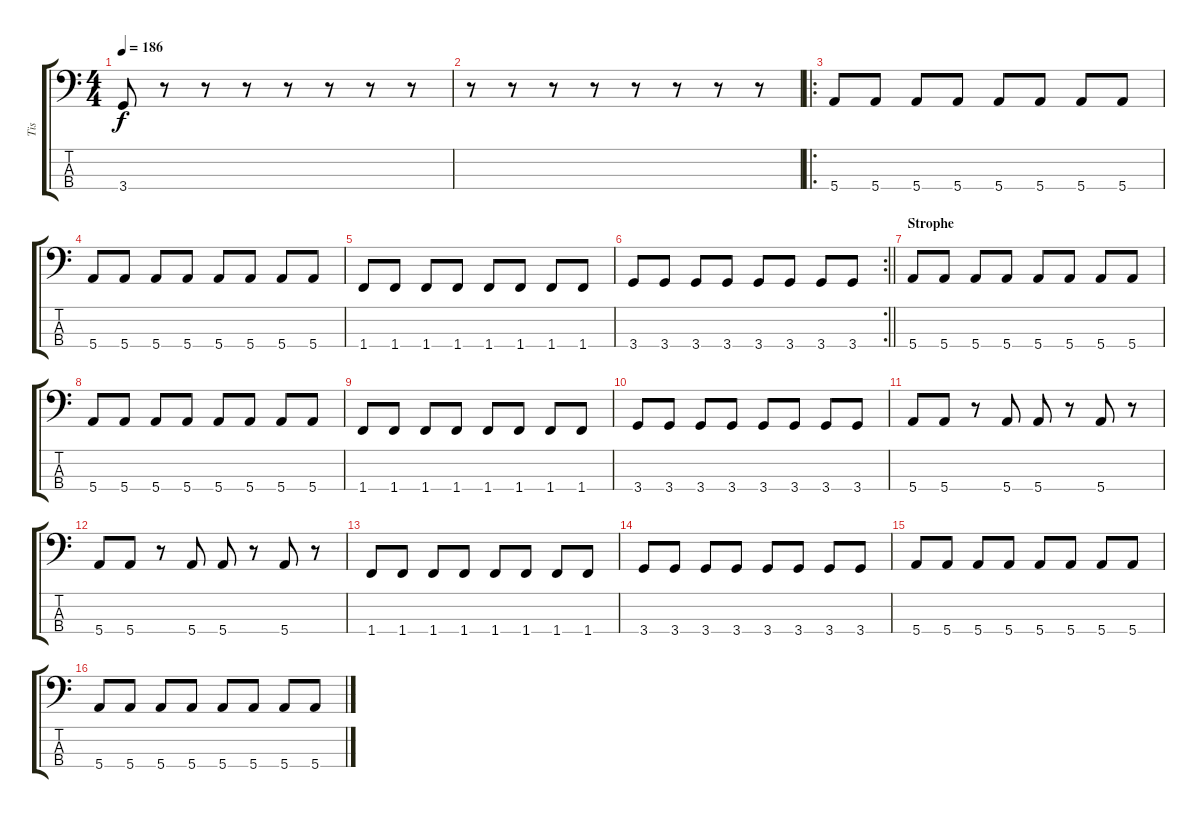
\track ("Tis" "Tis") {instrument electricbassfinger}
\staff {score tabs}
\tuning (G2 D2 A1 E1) {hide}
\ts (4 4)
\tempo 186
\clef f4
\ks c
3.4.8{dy f} r.8 r.8 r.8 r.8 r.8 r.8 r.8 |
r.8 r.8 r.8 r.8 r.8 r.8 r.8 r.8 |
\ro
5.4.8 5.4.8 5.4.8 5.4.8 5.4.8 5.4.8 5.4.8 5.4.8 |
5.4.8 5.4.8 5.4.8 5.4.8 5.4.8 5.4.8 5.4.8 5.4.8 |
1.4.8 1.4.8 1.4.8 1.4.8 1.4.8 1.4.8 1.4.8 1.4.8 |
\rc 2
\barLineRight lightlight
3.4.8 3.4.8 3.4.8 3.4.8 3.4.8 3.4.8 3.4.8 3.4.8 |
\section ("" "Strophe")
5.4.8 5.4.8 5.4.8 5.4.8 5.4.8 5.4.8 5.4.8 5.4.8 |
5.4.8 5.4.8 5.4.8 5.4.8 5.4.8 5.4.8 5.4.8 5.4.8 |
1.4.8 1.4.8 1.4.8 1.4.8 1.4.8 1.4.8 1.4.8 1.4.8 |
3.4.8 3.4.8 3.4.8 3.4.8 3.4.8 3.4.8 3.4.8 3.4.8 |
5.4.8 5.4.8 r.8 5.4.8 5.4.8 r.8 5.4.8 r.8 |
5.4.8 5.4.8 r.8 5.4.8 5.4.8 r.8 5.4.8 r.8 |
1.4.8 1.4.8 1.4.8 1.4.8 1.4.8 1.4.8 1.4.8 1.4.8 |
3.4.8 3.4.8 3.4.8 3.4.8 3.4.8 3.4.8 3.4.8 3.4.8 |
5.4.8 5.4.8 5.4.8 5.4.8 5.4.8 5.4.8 5.4.8 5.4.8 |
5.4.8 5.4.8 5.4.8 5.4.8 5.4.8 5.4.8 5.4.8 5.4.8
